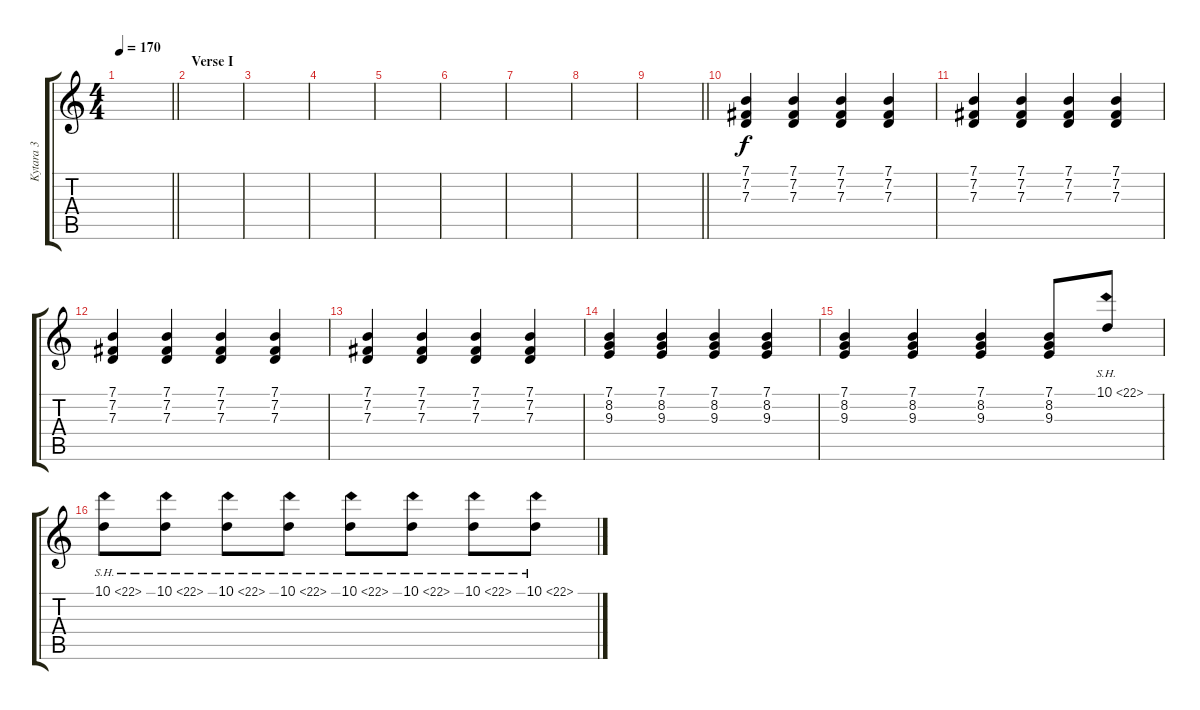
\track ("Kytara 3" "Kytara 3") {instrument electricpiano2}
\staff {score tabs}
\tuning (E4 B3 G3 D3 A2 E2) {hide}
\ts (4 4)
\tempo 170
\clef g2
\barLineRight lightlight
\ks c
|
\section ("" "Verse I")
|
|
|
|
|
|
|
\barLineRight lightlight
|
\section ("" "")
(7.1 7.2 7.3).4 (7.1 7.2 7.3).4{volume 2} (7.1 7.2 7.3).4 (7.1 7.2 7.3).4 |
(7.1 7.2 7.3).4 (7.1 7.2 7.3).4 (7.1 7.2 7.3).4 (7.1 7.2 7.3).4 |
(7.1 7.2 7.3).4{volume 13} (7.1 7.2 7.3).4{volume 2} (7.1 7.2 7.3).4 (7.1 7.2 7.3).4 |
(7.1 7.2 7.3).4 (7.1 7.2 7.3).4 (7.1 7.2 7.3).4 (7.1 7.2 7.3).4 |
(7.1 8.2 9.3).4{volume 12} (7.1 8.2 9.3).4{volume 2} (7.1 8.2 9.3).4 (7.1 8.2 9.3).4 |
(7.1 8.2 9.3).4 (7.1 8.2 9.3).4 (7.1 8.2 9.3).4 (7.1 8.2 9.3).8 10.1{sh 12}.8{volume 13} |
10.1{sh 12}.8 10.1{sh 12}.8 10.1{sh 12}.8 10.1{sh 12}.8 10.1{sh 12}.8 10.1{sh 12}.8 10.1{sh 12}.8 10.1{sh 12}.8
